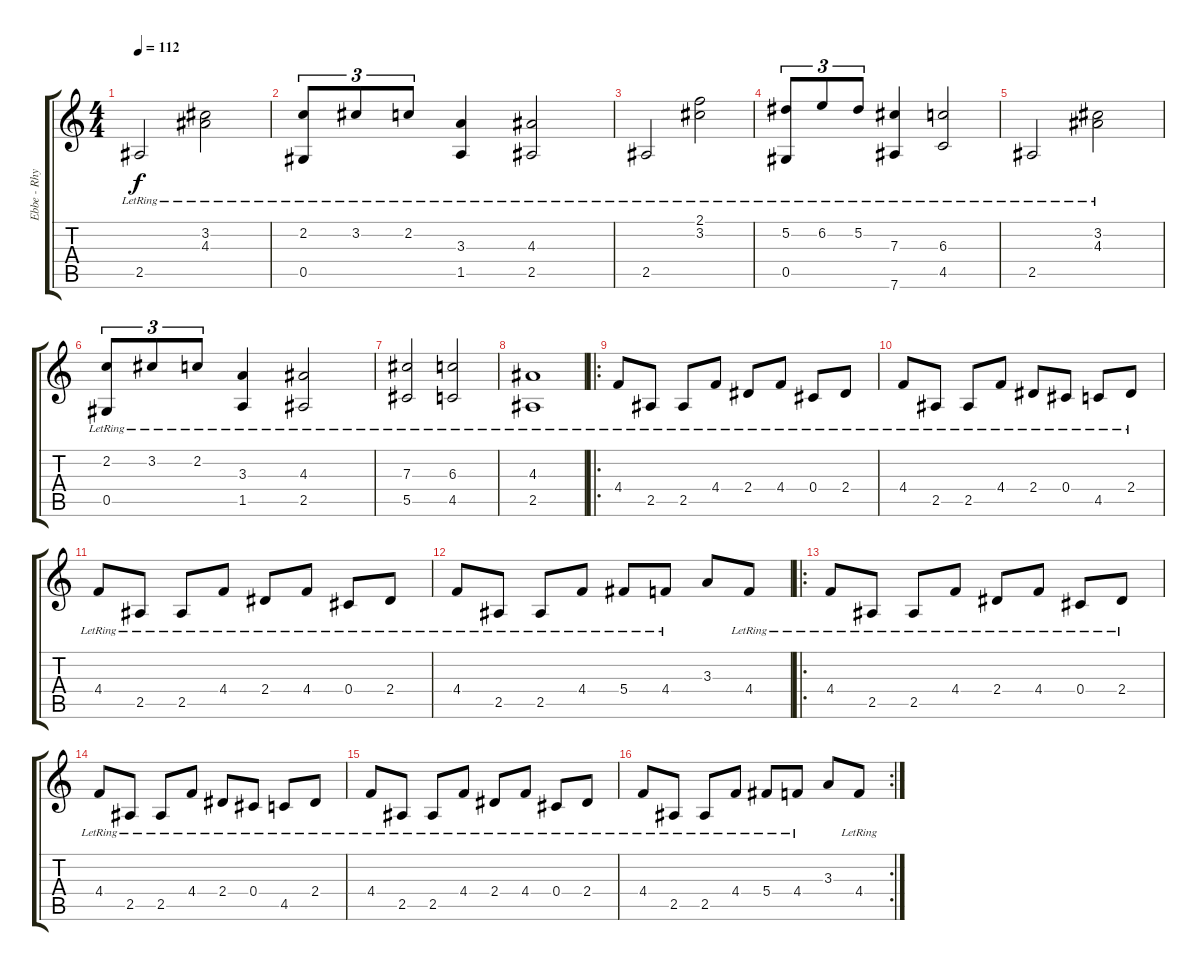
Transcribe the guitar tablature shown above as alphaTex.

\track ("Ebbe - Rhythm Guitar" "Ebbe - Rhy") {instrument acousticguitarsteel}
\staff {score tabs}
\tuning (Eb4 Bb3 Gb3 Db3 Ab2 Eb2) {hide}
\ts (4 4)
\tempo 112
\clef g2
\ks c
2.5{lr}.2{dy f instrument acousticguitarsteel} (3.2{lr} 4.3{lr}).2 |
(2.2{lr} 0.5{lr}).8{tu (3 2)} 3.2{lr}.8{tu (3 2)} 2.2{lr}.8{tu (3 2)} (3.3{lr} 1.5{lr}).4 (4.3{lr} 2.5{lr}).2 |
2.5{lr}.2 (2.1{lr} 3.2{lr}).2 |
(5.2{lr} 0.5{lr}).8{tu (3 2)} 6.2{lr}.8{tu (3 2)} 5.2{lr}.8{tu (3 2)} (7.3{lr} 7.6{lr}).4 (6.3{lr} 4.5{lr}).2 |
2.5{lr}.2 (3.2{lr} 4.3{lr}).2 |
(2.2{lr} 0.5{lr}).8{tu (3 2)} 3.2{lr}.8{tu (3 2)} 2.2{lr}.8{tu (3 2)} (3.3{lr} 1.5{lr}).4 (4.3{lr} 2.5{lr}).2 |
(7.3{lr} 5.5{lr}).2 (6.3{lr} 4.5{lr}).2 |
(4.3{lr} 2.5{lr}).1 |
\ro
4.4{lr}.8 2.5{lr}.8 2.5{lr}.8 4.4{lr}.8 2.4{lr}.8 4.4{lr}.8 0.4{lr}.8 2.4{lr}.8 |
4.4{lr}.8 2.5{lr}.8 2.5{lr}.8 4.4{lr}.8 2.4{lr}.8 0.4{lr}.8 4.5{lr}.8 2.4{lr}.8 |
4.4{lr}.8 2.5{lr}.8 2.5{lr}.8 4.4{lr}.8 2.4{lr}.8 4.4{lr}.8 0.4{lr}.8 2.4{lr}.8 |
4.4{lr}.8 2.5{lr}.8 2.5{lr}.8 4.4{lr}.8 5.4{lr}.8 4.4{lr}.8 3.3.8 4.4{lr}.8 |
\ro
4.4{lr}.8 2.5{lr}.8 2.5{lr}.8 4.4{lr}.8 2.4{lr}.8 4.4{lr}.8 0.4{lr}.8 2.4{lr}.8 |
4.4{lr}.8 2.5{lr}.8 2.5{lr}.8 4.4{lr}.8 2.4{lr}.8 0.4{lr}.8 4.5{lr}.8 2.4{lr}.8 |
4.4{lr}.8 2.5{lr}.8 2.5{lr}.8 4.4{lr}.8 2.4{lr}.8 4.4{lr}.8 0.4{lr}.8 2.4{lr}.8 |
\rc 2
4.4{lr}.8 2.5{lr}.8 2.5{lr}.8 4.4{lr}.8 5.4{lr}.8 4.4{lr}.8 3.3.8 4.4{lr}.8
